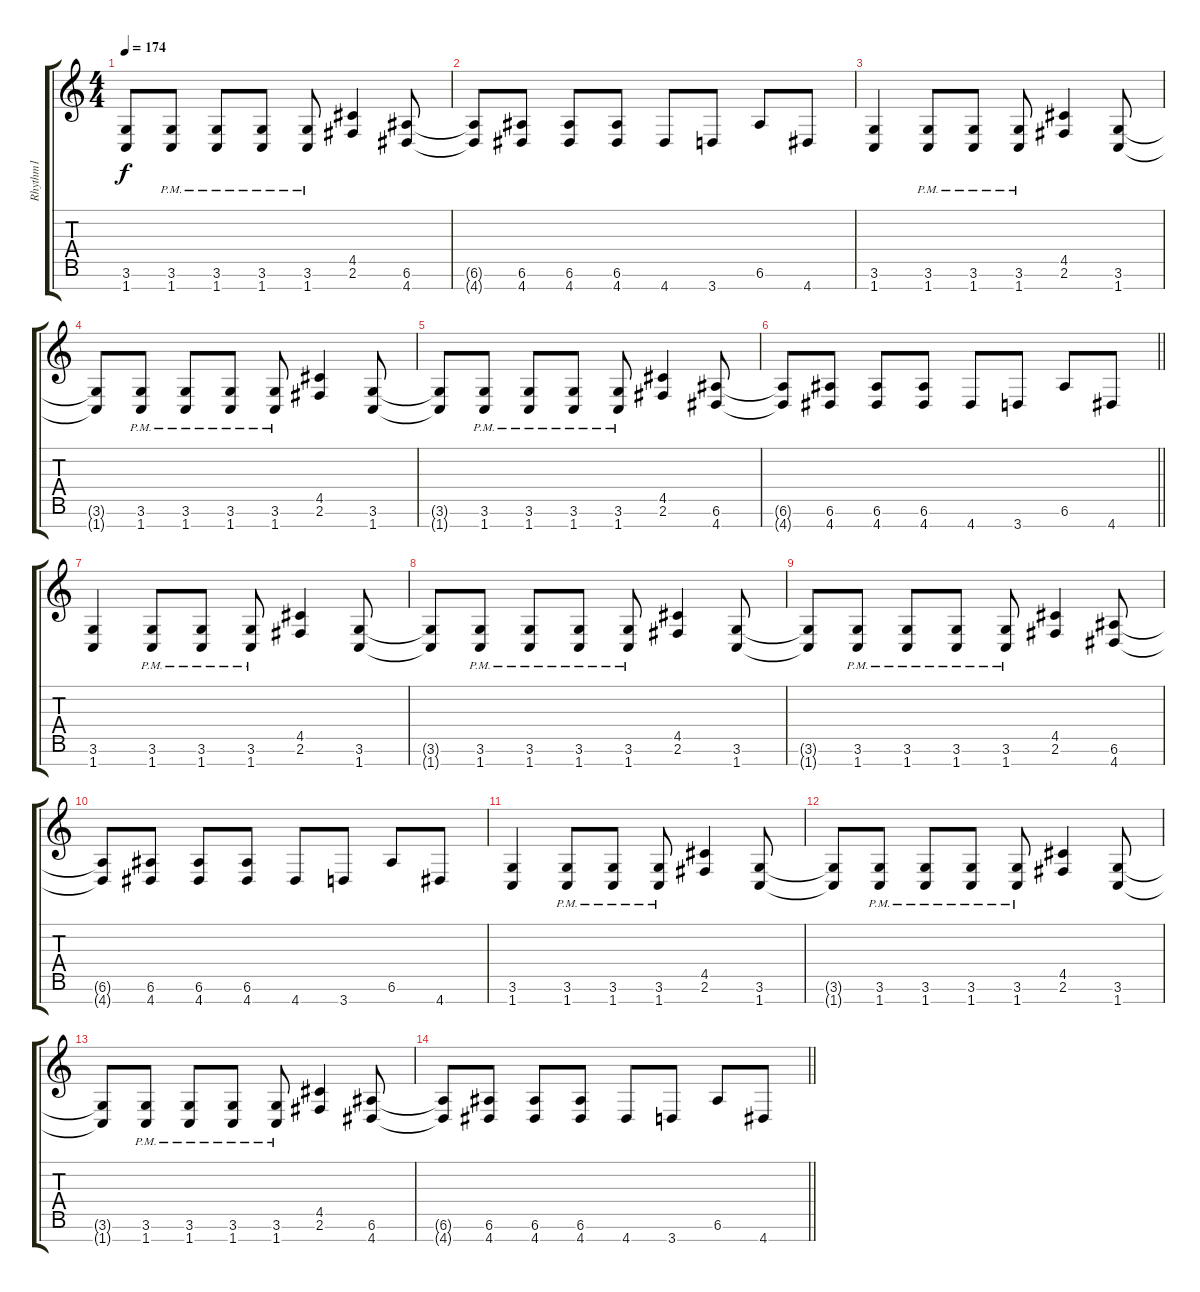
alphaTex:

\track ("Rhythm1" "Rhythm1") {instrument distortionguitar}
\staff {score tabs}
\tuning (E4 B3 G3 D3 A2 E2 B1) {hide}
\ts (4 4)
\tempo 174
\clef g2
\ks c
(3.6{t} 1.7{t}).8{dy f} (3.6{pm} 1.7{pm}).8 (3.6{pm} 1.7{pm}).8 (3.6{pm} 1.7{pm}).8 (3.6{pm} 1.7{pm}).8 (4.5 2.6).4 (6.6 4.7).8 |
(6.6{t} 4.7{t}).8 (6.6 4.7).8 (6.6 4.7).8 (6.6 4.7).8 4.7.8 3.7.8 6.6.8 4.7.8 |
(3.6 1.7).4 (3.6{pm} 1.7{pm}).8 (3.6{pm} 1.7{pm}).8 (3.6{pm} 1.7{pm}).8 (4.5 2.6).4 (3.6 1.7).8 |
(3.6{t} 1.7{t}).8 (3.6{pm} 1.7{pm}).8 (3.6{pm} 1.7{pm}).8 (3.6{pm} 1.7{pm}).8 (3.6{pm} 1.7{pm}).8 (4.5 2.6).4 (3.6 1.7).8 |
(3.6{t} 1.7{t}).8 (3.6{pm} 1.7{pm}).8 (3.6{pm} 1.7{pm}).8 (3.6{pm} 1.7{pm}).8 (3.6{pm} 1.7{pm}).8 (4.5 2.6).4 (6.6 4.7).8 |
\barLineRight lightlight
(6.6{t} 4.7{t}).8 (6.6 4.7).8 (6.6 4.7).8 (6.6 4.7).8 4.7.8 3.7.8 6.6.8 4.7.8 |
(3.6 1.7).4 (3.6{pm} 1.7{pm}).8 (3.6{pm} 1.7{pm}).8 (3.6{pm} 1.7{pm}).8 (4.5 2.6).4 (3.6 1.7).8 |
(3.6{t} 1.7{t}).8 (3.6{pm} 1.7{pm}).8 (3.6{pm} 1.7{pm}).8 (3.6{pm} 1.7{pm}).8 (3.6{pm} 1.7{pm}).8 (4.5 2.6).4 (3.6 1.7).8 |
(3.6{t} 1.7{t}).8 (3.6{pm} 1.7{pm}).8 (3.6{pm} 1.7{pm}).8 (3.6{pm} 1.7{pm}).8 (3.6{pm} 1.7{pm}).8 (4.5 2.6).4 (6.6 4.7).8 |
(6.6{t} 4.7{t}).8 (6.6 4.7).8 (6.6 4.7).8 (6.6 4.7).8 4.7.8 3.7.8 6.6.8 4.7.8 |
(3.6 1.7).4 (3.6{pm} 1.7{pm}).8 (3.6{pm} 1.7{pm}).8 (3.6{pm} 1.7{pm}).8 (4.5 2.6).4 (3.6 1.7).8 |
(3.6{t} 1.7{t}).8 (3.6{pm} 1.7{pm}).8 (3.6{pm} 1.7{pm}).8 (3.6{pm} 1.7{pm}).8 (3.6{pm} 1.7{pm}).8 (4.5 2.6).4 (3.6 1.7).8 |
(3.6{t} 1.7{t}).8 (3.6{pm} 1.7{pm}).8 (3.6{pm} 1.7{pm}).8 (3.6{pm} 1.7{pm}).8 (3.6{pm} 1.7{pm}).8 (4.5 2.6).4 (6.6 4.7).8 |
\barLineRight lightlight
(6.6{t} 4.7{t}).8 (6.6 4.7).8 (6.6 4.7).8 (6.6 4.7).8 4.7.8 3.7.8 6.6.8 4.7.8
